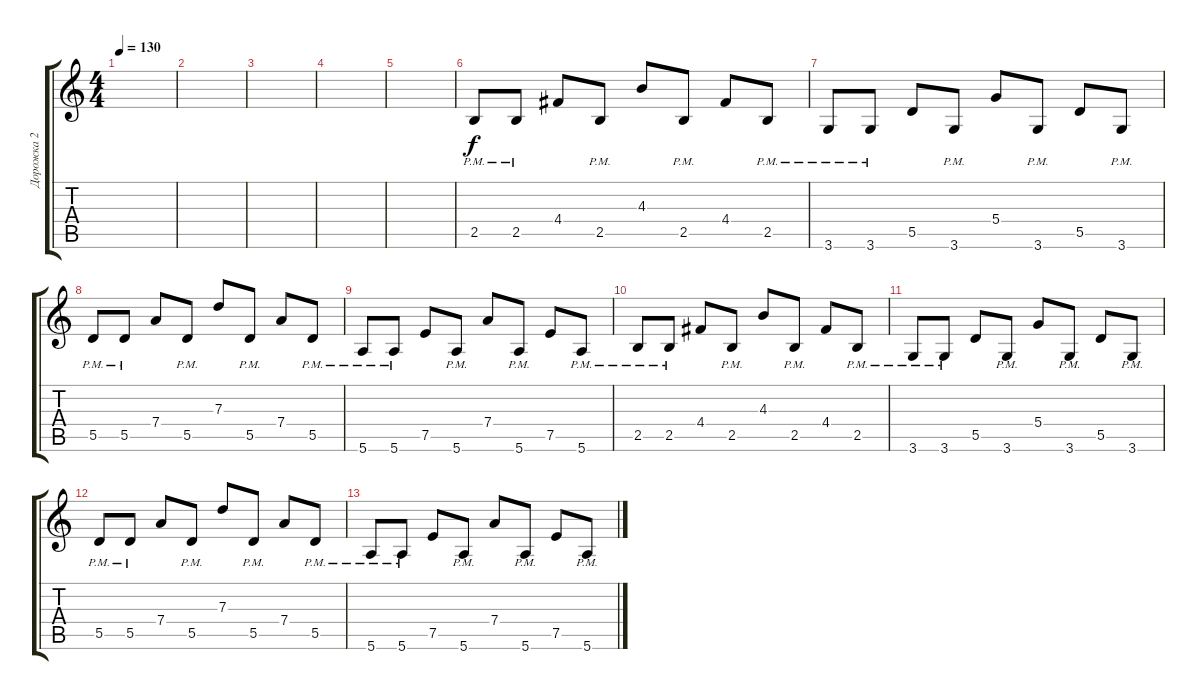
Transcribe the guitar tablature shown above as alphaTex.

\track ("Дорожка 2" "Дорожка 2") {instrument overdrivenguitar}
\staff {score tabs}
\tuning (E4 B3 G3 D3 A2 E2) {hide}
\ts (4 4)
\tempo 130
\clef g2
\ks c
|
|
|
|
|
2.5{pm}.8 2.5{pm}.8 4.4.8 2.5{pm}.8 4.3.8 2.5{pm}.8 4.4.8 2.5{pm}.8 |
3.6{pm}.8 3.6{pm}.8 5.5.8 3.6{pm}.8 5.4.8 3.6{pm}.8 5.5.8 3.6{pm}.8 |
5.5{pm}.8 5.5{pm}.8 7.4.8 5.5{pm}.8 7.3.8 5.5{pm}.8 7.4.8 5.5{pm}.8 |
5.6{pm}.8 5.6{pm}.8 7.5.8 5.6{pm}.8 7.4.8 5.6{pm}.8 7.5.8 5.6{pm}.8 |
2.5{pm}.8 2.5{pm}.8 4.4.8 2.5{pm}.8 4.3.8 2.5{pm}.8 4.4.8 2.5{pm}.8 |
3.6{pm}.8 3.6{pm}.8 5.5.8 3.6{pm}.8 5.4.8 3.6{pm}.8 5.5.8 3.6{pm}.8 |
5.5{pm}.8 5.5{pm}.8 7.4.8 5.5{pm}.8 7.3.8 5.5{pm}.8 7.4.8 5.5{pm}.8 |
5.6{pm}.8 5.6{pm}.8 7.5.8 5.6{pm}.8 7.4.8 5.6{pm}.8 7.5.8 5.6{pm}.8
